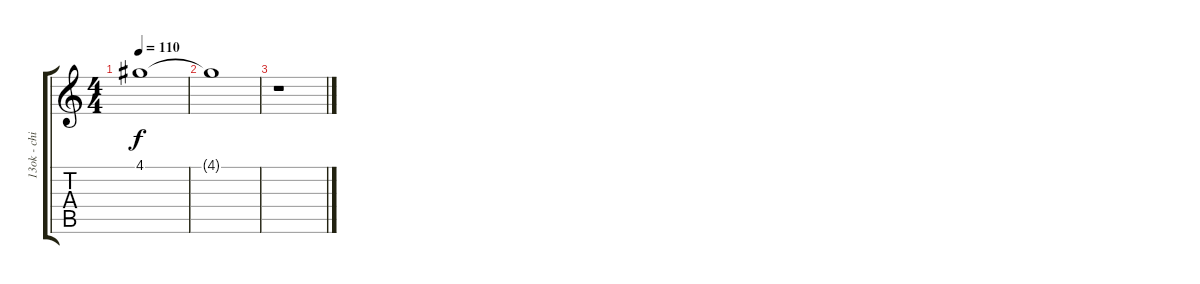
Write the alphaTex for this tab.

\track ("13ok - chitarra3" "13ok - chi") {instrument distortionguitar}
\staff {score tabs}
\tuning (E4 B3 G3 D3 A2 E2) {hide}
\ts (4 4)
\tempo 110
\clef g2
\ks c
4.1{t}.1{dy f} |
4.1{t}.1 |
r.1
